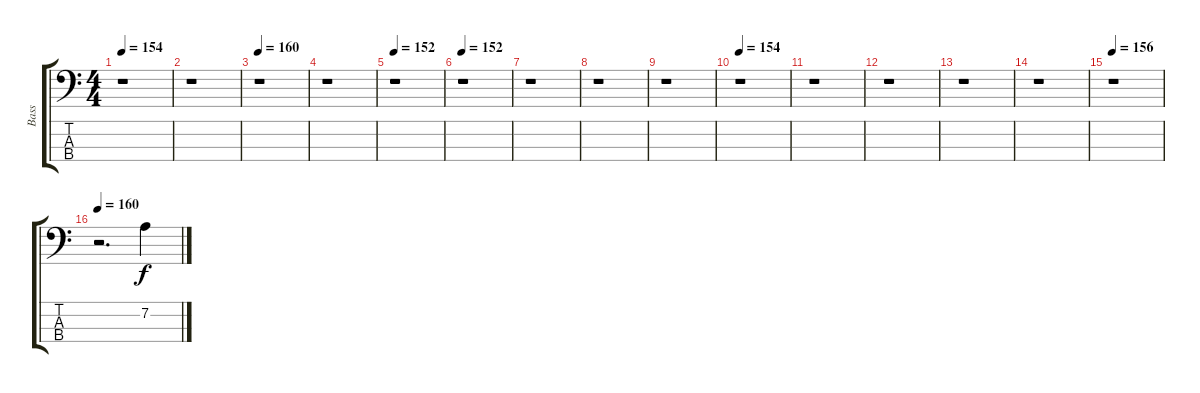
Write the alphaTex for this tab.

\track ("Bass" "Bass") {instrument electricbassfinger}
\staff {score tabs}
\tuning (G2 D2 A1 E1) {hide}
\ts (4 4)
\tempo 154
\clef f4
\ks c
r.1{dy mp} |
r.1 |
\tempo 160
r.1 |
r.1 |
\tempo 152
r.1 |
\tempo 152
r.1 |
r.1 |
r.1 |
r.1 |
\tempo 154
r.1 |
r.1 |
r.1 |
r.1 |
r.1 |
\tempo 156
r.1 |
\tempo 160
r.2{d} 7.2.4{dy f}
